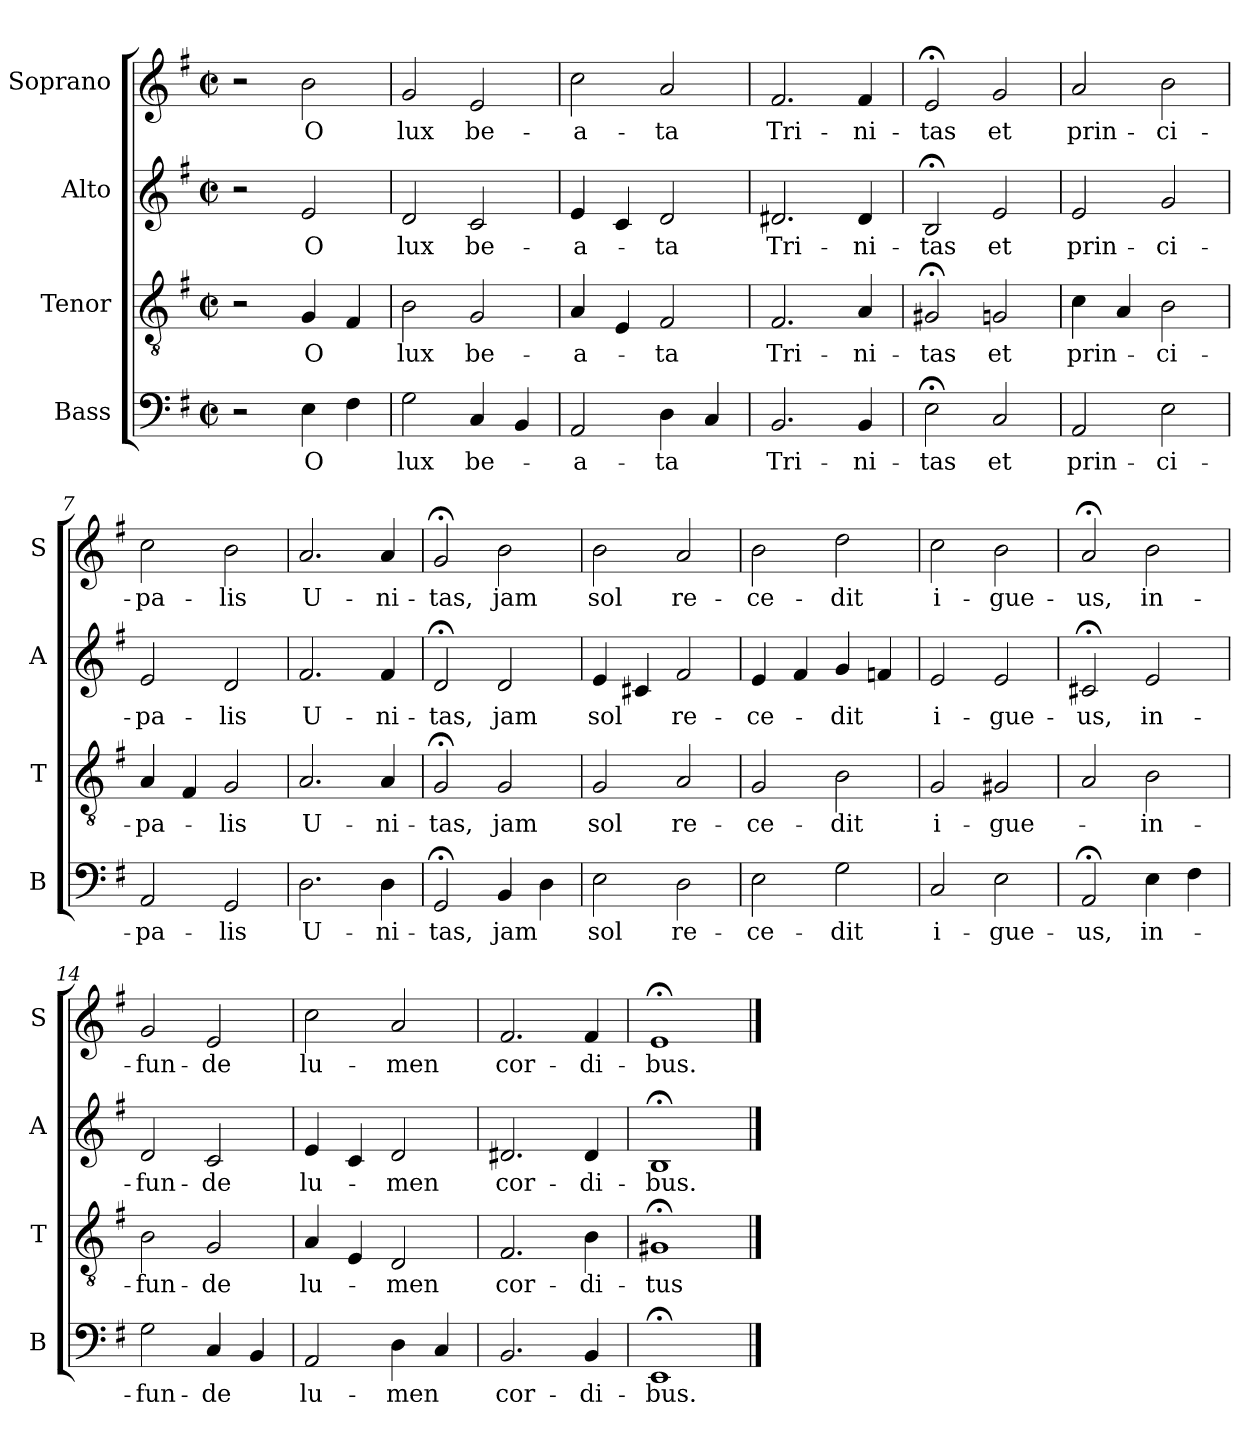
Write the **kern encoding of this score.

**kern	**text	**kern	**text	**kern	**text	**kern	**text
*part4	*part4	*part3	*part3	*part2	*part2	*part1	*part1
*staff4	*staff4	*staff3	*staff3	*staff2	*staff2	*staff1	*staff1
*I"Bass	*	*I"Tenor	*	*I"Alto	*	*I"Soprano	*
*I'B	*	*I'T	*	*I'A	*	*I'S	*
*clefF4	*	*clefGv2	*	*clefG2	*	*clefG2	*
*k[f#]	*	*k[f#]	*	*k[f#]	*	*k[f#]	*
*G:	*	*G:	*	*G:	*	*G:	*
*M2/2	*	*M2/2	*	*M2/2	*	*M2/2	*
*met(c|)	*	*met(c|)	*	*met(c|)	*	*met(c|)	*
=1	=1	=1	=1	=1	=1	=1	=1
2r	.	2r	.	2r	.	2r	.
4E\	O	4G/	O	2e/	O	2b\	O
4F#\	.	4F#/	.	.	.	.	.
=2	=2	=2	=2	=2	=2	=2	=2
2G\	lux	2B\	lux	2d/	lux	2g/	lux
4C/	be-	2G/	be-	2c/	be-	2e/	be-
4BB/	.	.	.	.	.	.	.
=3	=3	=3	=3	=3	=3	=3	=3
2AA/	-a-	4A/	-a-	4e/	-a-	2cc\	-a-
.	.	4E/	.	4c/	.	.	.
4D\	-ta	2F#/	-ta	2d/	-ta	2a/	-ta
4C/	.	.	.	.	.	.	.
=4	=4	=4	=4	=4	=4	=4	=4
2.BB/	Tri-	2.F#/	Tri-	2.d#X/	Tri-	2.f#/	Tri-
4BB/	-ni-	4A/	-ni-	4d#/	-ni-	4f#/	-ni-
=5	=5	=5	=5	=5	=5	=5	=5
2E;<\	-tas	2G#X;</	-tas	2B;</	-tas	2e;</	-tas
2C/	et	2Gn/	et	2e/	et	2g/	et
!!LO:LB:g=z
=6	=6	=6	=6	=6	=6	=6	=6
2AA/	prin-	4c\	prin-	2e/	prin-	2a/	prin-
.	.	4A/	.	.	.	.	.
2E\	-ci-	2B\	-ci-	2g/	-ci-	2b\	-ci-
=7	=7	=7	=7	=7	=7	=7	=7
2AA/	-pa-	4A/	-pa-	2e/	-pa-	2cc\	-pa-
.	.	4F#/	.	.	.	.	.
2GG/	-lis	2G/	-lis	2d/	-lis	2b\	-lis
=8	=8	=8	=8	=8	=8	=8	=8
2.D\	U-	2.A/	U-	2.f#/	U-	2.a/	U-
4D\	-ni-	4A/	-ni-	4f#/	-ni-	4a/	-ni-
=9	=9	=9	=9	=9	=9	=9	=9
2GG;</	-tas,	2G;</	-tas,	2d;</	-tas,	2g;</	-tas,
4BB/	jam	2G/	jam	2d/	jam	2b\	jam
4D\	.	.	.	.	.	.	.
=10	=10	=10	=10	=10	=10	=10	=10
2E\	sol	2G/	sol	4e/	sol	2b\	sol
.	.	.	.	4c#X/	.	.	.
2D\	re-	2A/	re-	2f#/	re-	2a/	re-
=11	=11	=11	=11	=11	=11	=11	=11
2E\	-ce-	2G/	-ce-	4e/	-ce-	2b\	-ce-
.	.	.	.	4f#/	.	.	.
2G\	-dit	2B\	-dit	4g/	-dit	2dd\	-dit
.	.	.	.	4fn/	.	.	.
!!LO:LB:g=z
=12	=12	=12	=12	=12	=12	=12	=12
2C/	i-	2G/	i-	2e/	i-	2cc\	i-
2E\	-gue-	2G#X/	-gue-	2e/	-gue-	2b\	-gue-
=13	=13	=13	=13	=13	=13	=13	=13
2AA;</	-us,	2A/	.	2c#X;</	-us,	2a;</	-us,
4E\	in-	2B\	-in-	2e/	in-	2b\	in-
4F#\	.	.	.	.	.	.	.
=14	=14	=14	=14	=14	=14	=14	=14
2G\	-fun-	2B\	-fun-	2d/	-fun-	2g/	-fun-
4C/	-de	2G/	-de	2c/	-de	2e/	-de
4BB/	.	.	.	.	.	.	.
=15	=15	=15	=15	=15	=15	=15	=15
2AA/	lu-	4A/	lu-	4e/	lu-	2cc\	lu-
.	.	4E/	.	4c/	.	.	.
4D\	-men	2D/	-men	2d/	-men	2a/	-men
4C/	.	.	.	.	.	.	.
=16	=16	=16	=16	=16	=16	=16	=16
2.BB/	cor-	2.F#/	cor-	2.d#X/	cor-	2.f#/	cor-
4BB/	-di-	4B\	-di-	4d#/	-di-	4f#/	-di-
=17	=17	=17	=17	=17	=17	=17	=17
1EE;<	-bus.	1G#X;<	-tus	1B;<	-bus.	1e;<	-bus.
==	==	==	==	==	==	==	==
*-	*-	*-	*-	*-	*-	*-	*-
